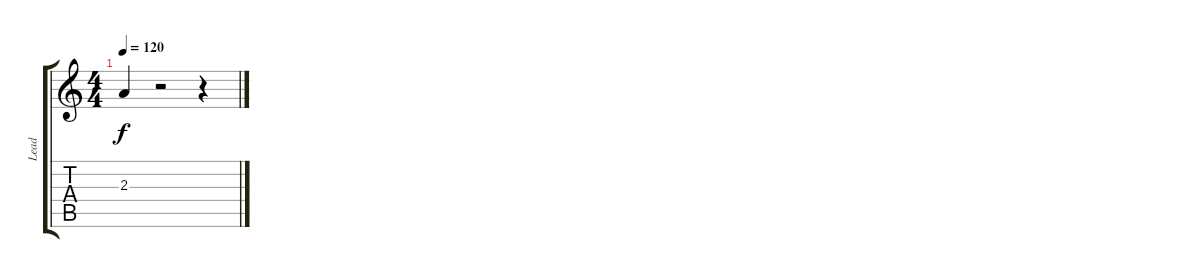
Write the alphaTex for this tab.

\track ("Lead" "Lead") {instrument overdrivenguitar}
\staff {score tabs}
\tuning (E4 B3 G3 D3 A2 E2) {hide}
\ts (4 4)
\tempo 120
\clef g2
\ks c
2.3{t}.4{dy f} r.2 r.4
